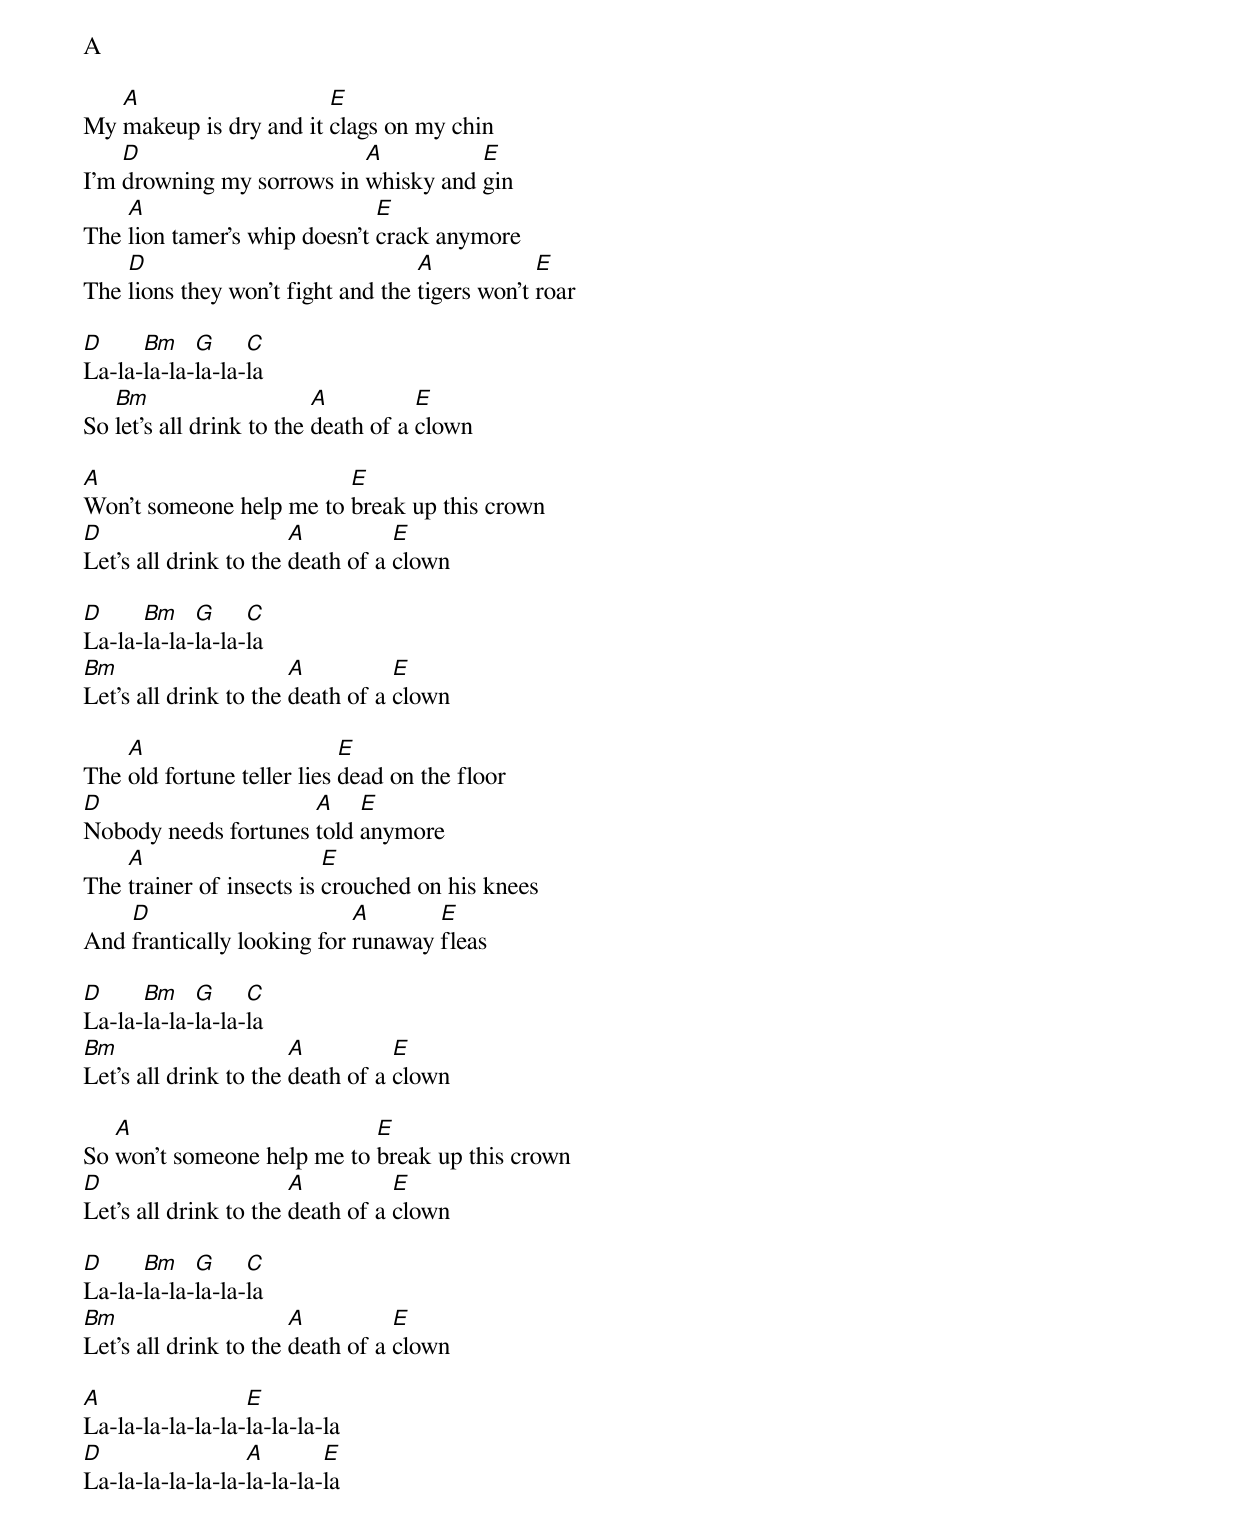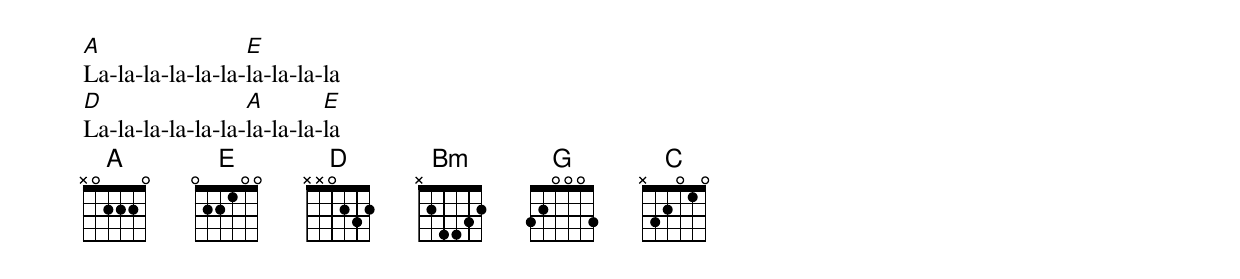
A

   A                    E
My makeup is dry and it clags on my chin
    D                      A          E
I'm drowning my sorrows in whisky and gin
    A                         E
The lion tamer's whip doesn't crack anymore
    D                              A            E
The lions they won't fight and the tigers won't roar

D     Bm    G     C
La-la-la-la-la-la-la
   Bm                     A          E
So let's all drink to the death of a clown

A                        E
Won't someone help me to break up this crown
D                      A          E
Let's all drink to the death of a clown

D     Bm    G     C
La-la-la-la-la-la-la
Bm                     A          E
Let's all drink to the death of a clown

    A                       E
The old fortune teller lies dead on the floor
D                     A    E
Nobody needs fortunes told anymore
    A                     E
The trainer of insects is crouched on his knees
    D                       A       E
And frantically looking for runaway fleas

D     Bm    G     C
La-la-la-la-la-la-la
Bm                     A          E
Let's all drink to the death of a clown

   A                        E
So won't someone help me to break up this crown
D                      A          E
Let's all drink to the death of a clown

D     Bm    G     C
La-la-la-la-la-la-la
Bm                     A          E
Let's all drink to the death of a clown

A                 E
La-la-la-la-la-la-la-la-la-la
D                 A        E
La-la-la-la-la-la-la-la-la-la
A                 E
La-la-la-la-la-la-la-la-la-la
D                 A        E
La-la-la-la-la-la-la-la-la-la
